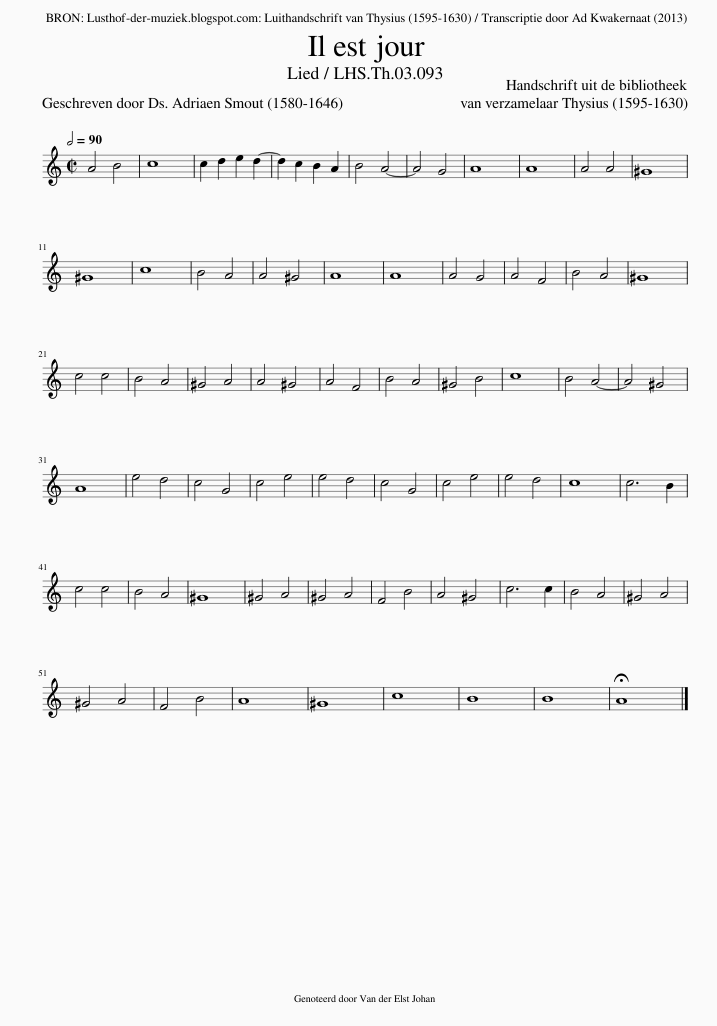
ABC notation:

X:1
L:1/8
Q:1/2=90
M:2/2
I:linebreak $
K:C
U:s=!stemless!
V:1 treble
V:1
 A4 B4 | sc8 | c2 d2 e2 d2- | d2 c2 B2 A2 | B4 A4- | %5
 A4 G4 | sA8 | sA8 | A4 A4 | s^G8 |$ %10
 s^G8 | sc8 | B4 A4 | A4 ^G4 | sA8 | %15
 sA8 | A4 G4 | A4 F4 | B4 A4 | s^G8 |$ %20
 c4 c4 | B4 A4 | ^G4 A4 | A4 ^G4 | A4 F4 | %25
 B4 A4 | ^G4 B4 | sc8 | B4 A4- | A4 ^G4 |$ %30
 sA8 | e4 d4 | c4 G4 | c4 e4 | e4 d4 | %35
 c4 G4 | c4 e4 | e4 d4 | sc8 | c6 B2 |$ %40
 c4 c4 | B4 A4 | s^G8 | ^G4 A4 | ^G4 A4 | %45
 F4 B4 | A4 ^G4 | c6 c2 | B4 A4 | ^G4 A4 |$ %50
 ^G4 A4 | F4 B4 | sA8 | s^G8 | sc8 | %55
 sB8 | sB8 | !fermata!sA8 |] %58
